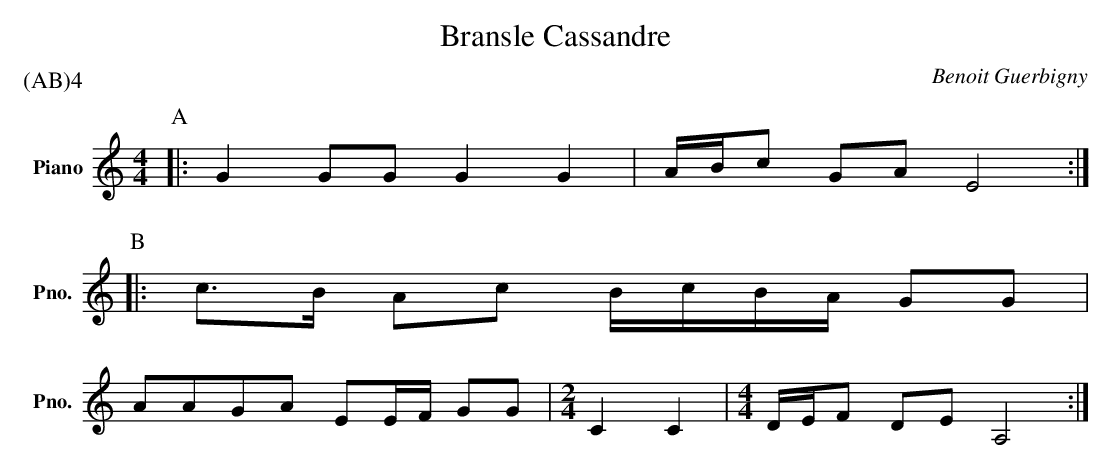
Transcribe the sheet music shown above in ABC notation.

X:1
T:Bransle Cassandre
P:(AB)4
C:Benoit Guerbigny
L:1/8
M:4/4
K:C
V:1 treble nm="Piano" snm="Pno."
V:1
P:A
|: G2 GG G2 G2 | A/B/c GA E4 :|
P:B
|: c>B Ac B/c/B/A/ GG |
AAGA EE/F/ GG |[M:2/4] C2 C2 | [M:4/4] D/E/F DE A,4 :|
